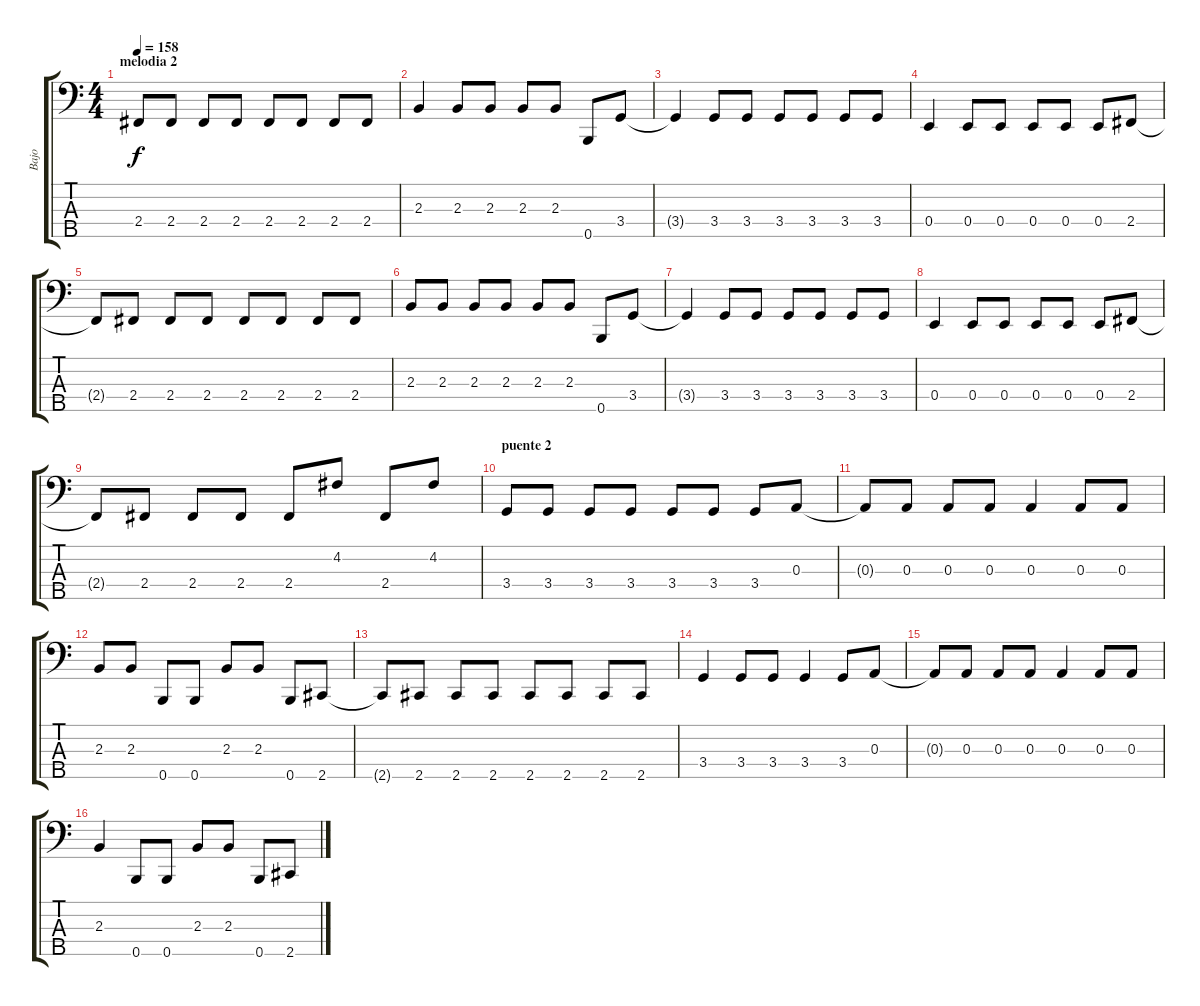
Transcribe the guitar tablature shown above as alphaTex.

\track ("Bajo" "Bajo") {instrument electricbassfinger}
\staff {score tabs}
\tuning (G2 D2 A1 E1 B0) {hide}
\ts (4 4)
\section ("" "melodia 2")
\tempo 158
\clef f4
\ks c
2.4{t}.8{dy f} 2.4.8 2.4.8 2.4.8 2.4.8 2.4.8 2.4.8 2.4.8 |
2.3.4 2.3.8 2.3.8 2.3.8 2.3.8 0.5.8 3.4.8 |
3.4{t}.4 3.4.8 3.4.8 3.4.8 3.4.8 3.4.8 3.4.8 |
0.4.4 0.4.8 0.4.8 0.4.8 0.4.8 0.4.8 2.4.8 |
2.4{t}.8 2.4.8 2.4.8 2.4.8 2.4.8 2.4.8 2.4.8 2.4.8 |
2.3.8 2.3.8 2.3.8 2.3.8 2.3.8 2.3.8 0.5.8 3.4.8 |
3.4{t}.4 3.4.8 3.4.8 3.4.8 3.4.8 3.4.8 3.4.8 |
0.4.4 0.4.8 0.4.8 0.4.8 0.4.8 0.4.8 2.4.8 |
2.4{t}.8 2.4.8 2.4.8 2.4.8 2.4.8 4.2.8 2.4.8 4.2.8 |
\section ("" "puente 2")
3.4.8 3.4.8 3.4.8 3.4.8 3.4.8 3.4.8 3.4.8 0.3.8 |
0.3{t}.8 0.3.8 0.3.8 0.3.8 0.3.4 0.3.8 0.3.8 |
2.3.8 2.3.8 0.5.8 0.5.8 2.3.8 2.3.8 0.5.8 2.5.8 |
2.5{t}.8 2.5.8 2.5.8 2.5.8 2.5.8 2.5.8 2.5.8 2.5.8 |
3.4.4 3.4.8 3.4.8 3.4.4 3.4.8 0.3.8 |
0.3{t}.8 0.3.8 0.3.8 0.3.8 0.3.4 0.3.8 0.3.8 |
2.3.4 0.5.8 0.5.8 2.3.8 2.3.8 0.5.8 2.5.8
